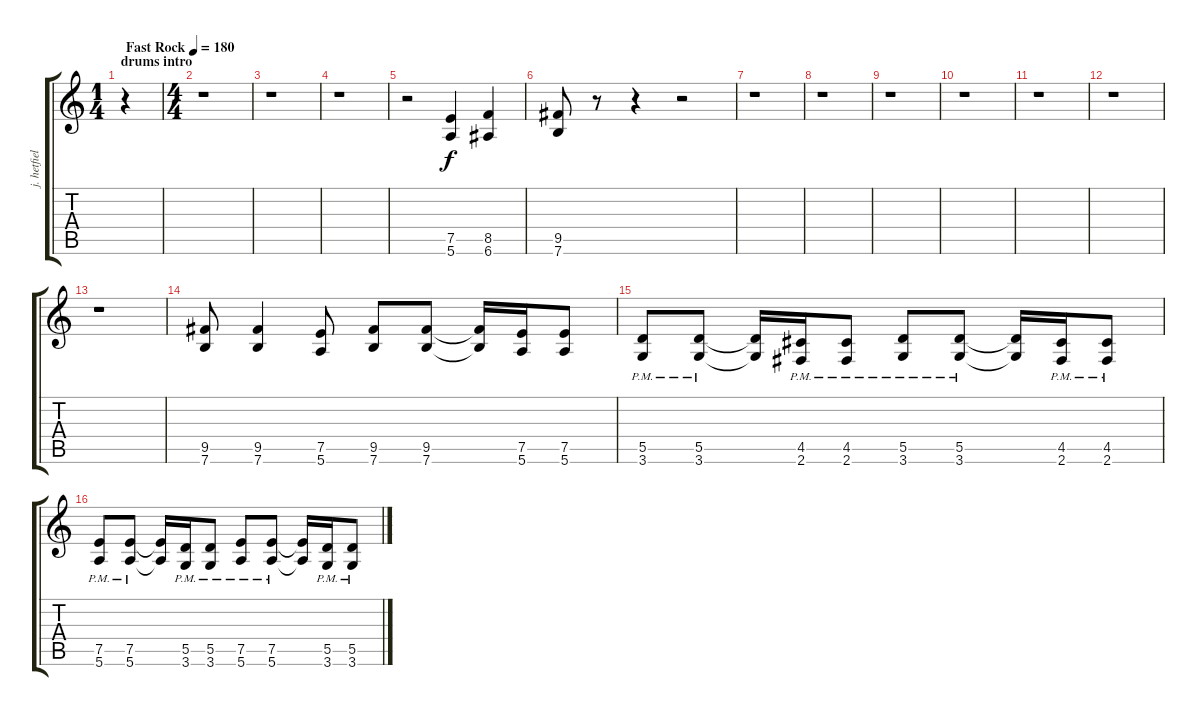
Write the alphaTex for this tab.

\track ("j. hetfield - rhythm guitar" "j. hetfiel") {instrument distortionguitar}
\staff {score tabs}
\tuning (E4 B3 G3 D3 A2 E2) {hide}
\ts (1 4)
\section ("" "drums intro")
\tempo (180 "Fast Rock")
\clef g2
\ks c
r.4{dy f instrument distortionguitar} |
\ts (4 4)
r.1 |
r.1 |
r.1 |
r.2 (7.5 5.6).4 (8.5 6.6).4 |
(9.5 7.6).8 r.8 r.4 r.2 |
r.1 |
r.1 |
r.1 |
r.1 |
r.1 |
r.1 |
r.1 |
(9.5 7.6).8 (9.5 7.6).4 (7.5 5.6).8 (9.5 7.6).8 (9.5 7.6).8 (9.5{t} 7.6{t}).16 (7.5 5.6).16 (7.5 5.6).8 |
(5.5{pm} 3.6{pm}).8 (5.5{pm} 3.6{pm}).8 (5.5{t} 3.6{t}).16 (4.5{pm} 2.6{pm}).16 (4.5{pm} 2.6{pm}).8 (5.5{pm} 3.6{pm}).8 (5.5{pm} 3.6{pm}).8 (5.5{t} 3.6{t}).16 (4.5{pm} 2.6{pm}).16 (4.5{pm} 2.6{pm}).8 |
(7.5{pm} 5.6{pm}).8 (7.5{pm} 5.6{pm}).8 (7.5{t} 5.6{t}).16 (5.5{pm} 3.6{pm}).16 (5.5{pm} 3.6{pm}).8 (7.5{pm} 5.6{pm}).8 (7.5{pm} 5.6{pm}).8 (7.5{t} 5.6{t}).16 (5.5{pm} 3.6{pm}).16 (5.5{pm} 3.6{pm}).8
